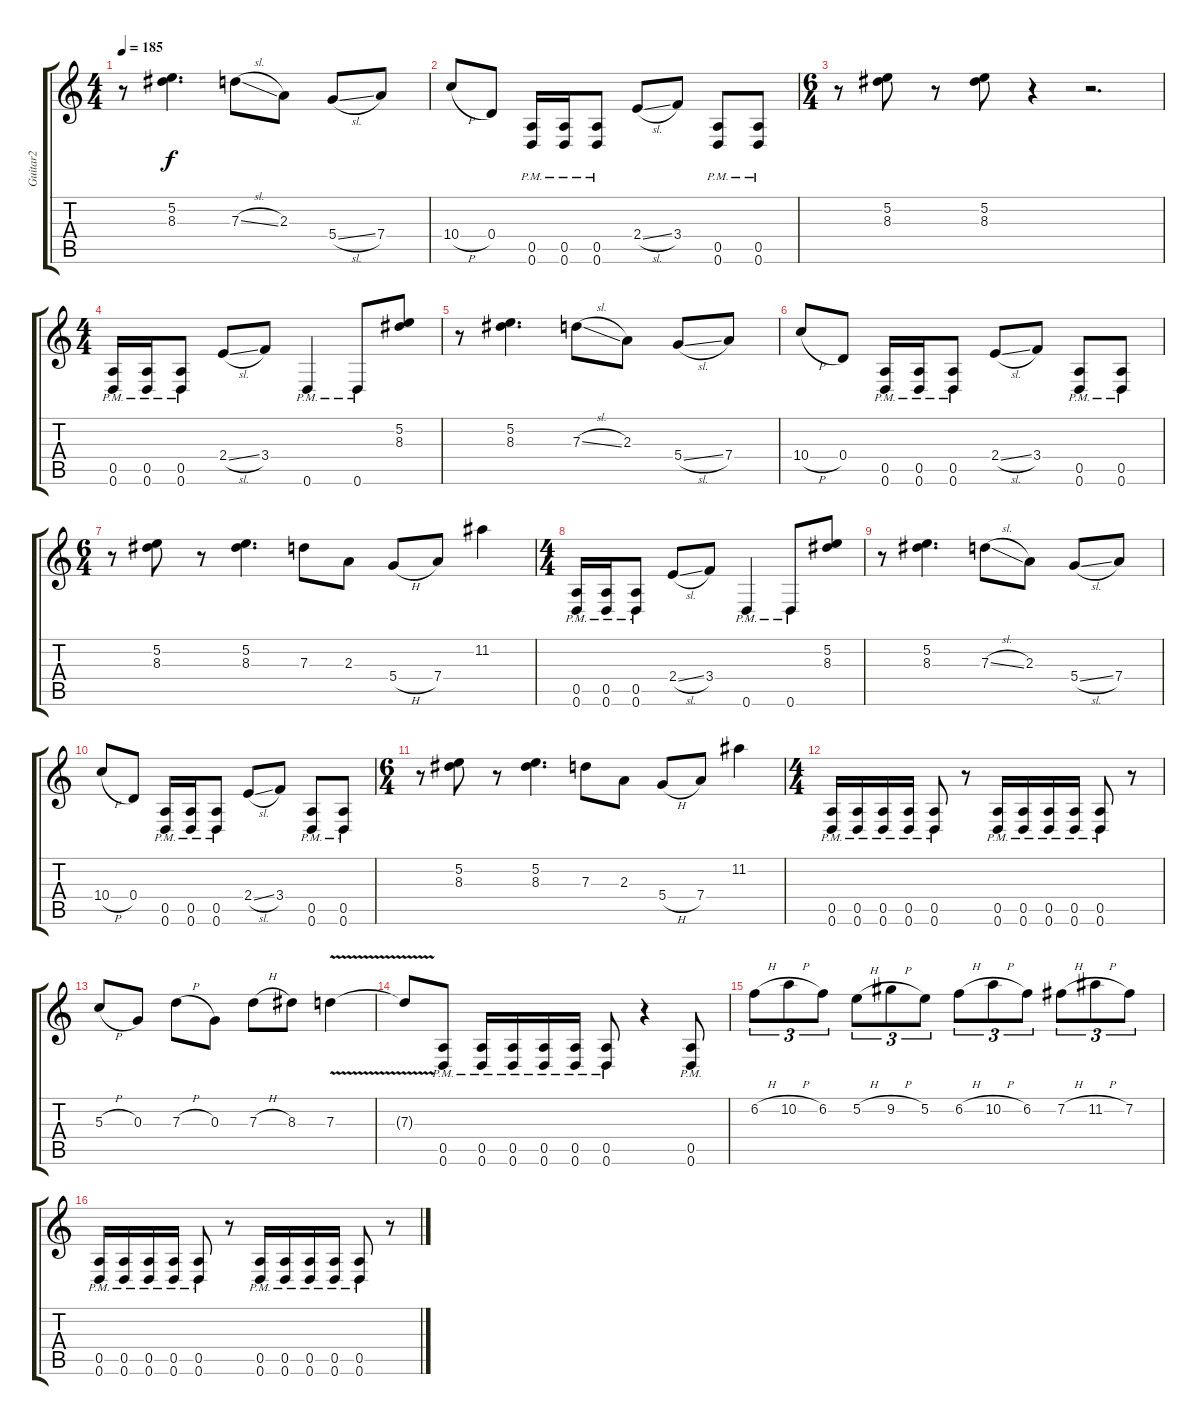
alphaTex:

\track ("Guitar2" "Guitar2") {instrument distortionguitar}
\staff {score tabs}
\tuning (E4 B3 G3 D3 A2 D2) {hide}
\ts (4 4)
\tempo 185
\clef g2
\ks c
r.8{dy f} (5.2 8.3).4{d} 7.3{sl}.8 2.3.8 5.4{sl}.8 7.4.8 |
10.4{h}.8 0.4.8 (0.5{pm} 0.6{pm}).16 (0.5{pm} 0.6{pm}).16 (0.5{pm} 0.6{pm}).8 2.4{sl}.8 3.4.8 (0.5{pm} 0.6{pm}).8 (0.5{pm} 0.6{pm}).8 |
\ts (6 4)
r.8 (5.2 8.3).8 r.8 (5.2 8.3).8 r.4 r.2{d} |
\ts (4 4)
(0.5{pm} 0.6{pm}).16 (0.5{pm} 0.6{pm}).16 (0.5{pm} 0.6{pm}).8 2.4{sl}.8 3.4.8 0.6{pm}.4 0.6{pm}.8 (5.2 8.3).8 |
r.8 (5.2 8.3).4{d} 7.3{sl}.8 2.3.8 5.4{sl}.8 7.4.8 |
10.4{h}.8 0.4.8 (0.5{pm} 0.6{pm}).16 (0.5{pm} 0.6{pm}).16 (0.5{pm} 0.6{pm}).8 2.4{sl}.8 3.4.8 (0.5{pm} 0.6{pm}).8 (0.5{pm} 0.6{pm}).8 |
\ts (6 4)
r.8 (5.2 8.3).8 r.8 (5.2 8.3).4{d} 7.3.8 2.3.8 5.4{h}.8 7.4.8 11.2.4 |
\ts (4 4)
(0.5{pm} 0.6{pm}).16 (0.5{pm} 0.6{pm}).16 (0.5{pm} 0.6{pm}).8 2.4{sl}.8 3.4.8 0.6{pm}.4 0.6{pm}.8 (5.2 8.3).8 |
r.8 (5.2 8.3).4{d} 7.3{sl}.8 2.3.8 5.4{sl}.8 7.4.8 |
10.4{h}.8 0.4.8 (0.5{pm} 0.6{pm}).16 (0.5{pm} 0.6{pm}).16 (0.5{pm} 0.6{pm}).8 2.4{sl}.8 3.4.8 (0.5{pm} 0.6{pm}).8 (0.5{pm} 0.6{pm}).8 |
\ts (6 4)
r.8 (5.2 8.3).8 r.8 (5.2 8.3).4{d} 7.3.8 2.3.8 5.4{h}.8 7.4.8 11.2.4 |
\ts (4 4)
(0.5{pm} 0.6{pm}).16 (0.5{pm} 0.6{pm}).16 (0.5{pm} 0.6{pm}).16 (0.5{pm} 0.6{pm}).16 (0.5{pm} 0.6{pm}).8 r.8 (0.5{pm} 0.6{pm}).16 (0.5{pm} 0.6{pm}).16 (0.5{pm} 0.6{pm}).16 (0.5{pm} 0.6{pm}).16 (0.5{pm} 0.6{pm}).8 r.8 |
5.3{h}.8 0.3.8 7.3{h}.8 0.3.8 7.3{h}.8 8.3.8 7.3{v}.4 |
7.3{t}.8 (0.5{pm} 0.6{pm}).8 (0.5{pm} 0.6{pm}).16 (0.5{pm} 0.6{pm}).16 (0.5{pm} 0.6{pm}).16 (0.5{pm} 0.6{pm}).16 (0.5{pm} 0.6{pm}).8 r.4 (0.5{pm} 0.6{pm}).8 |
6.2{h}.8{tu (3 2)} 10.2{h}.8{tu (3 2)} 6.2.8{tu (3 2)} 5.2{h}.8{tu (3 2)} 9.2{h}.8{tu (3 2)} 5.2.8{tu (3 2)} 6.2{h}.8{tu (3 2)} 10.2{h}.8{tu (3 2)} 6.2.8{tu (3 2)} 7.2{h}.8{tu (3 2)} 11.2{h}.8{tu (3 2)} 7.2.8{tu (3 2)} |
(0.5{pm} 0.6{pm}).16 (0.5{pm} 0.6{pm}).16 (0.5{pm} 0.6{pm}).16 (0.5{pm} 0.6{pm}).16 (0.5{pm} 0.6{pm}).8 r.8 (0.5{pm} 0.6{pm}).16 (0.5{pm} 0.6{pm}).16 (0.5{pm} 0.6{pm}).16 (0.5{pm} 0.6{pm}).16 (0.5{pm} 0.6{pm}).8 r.8
